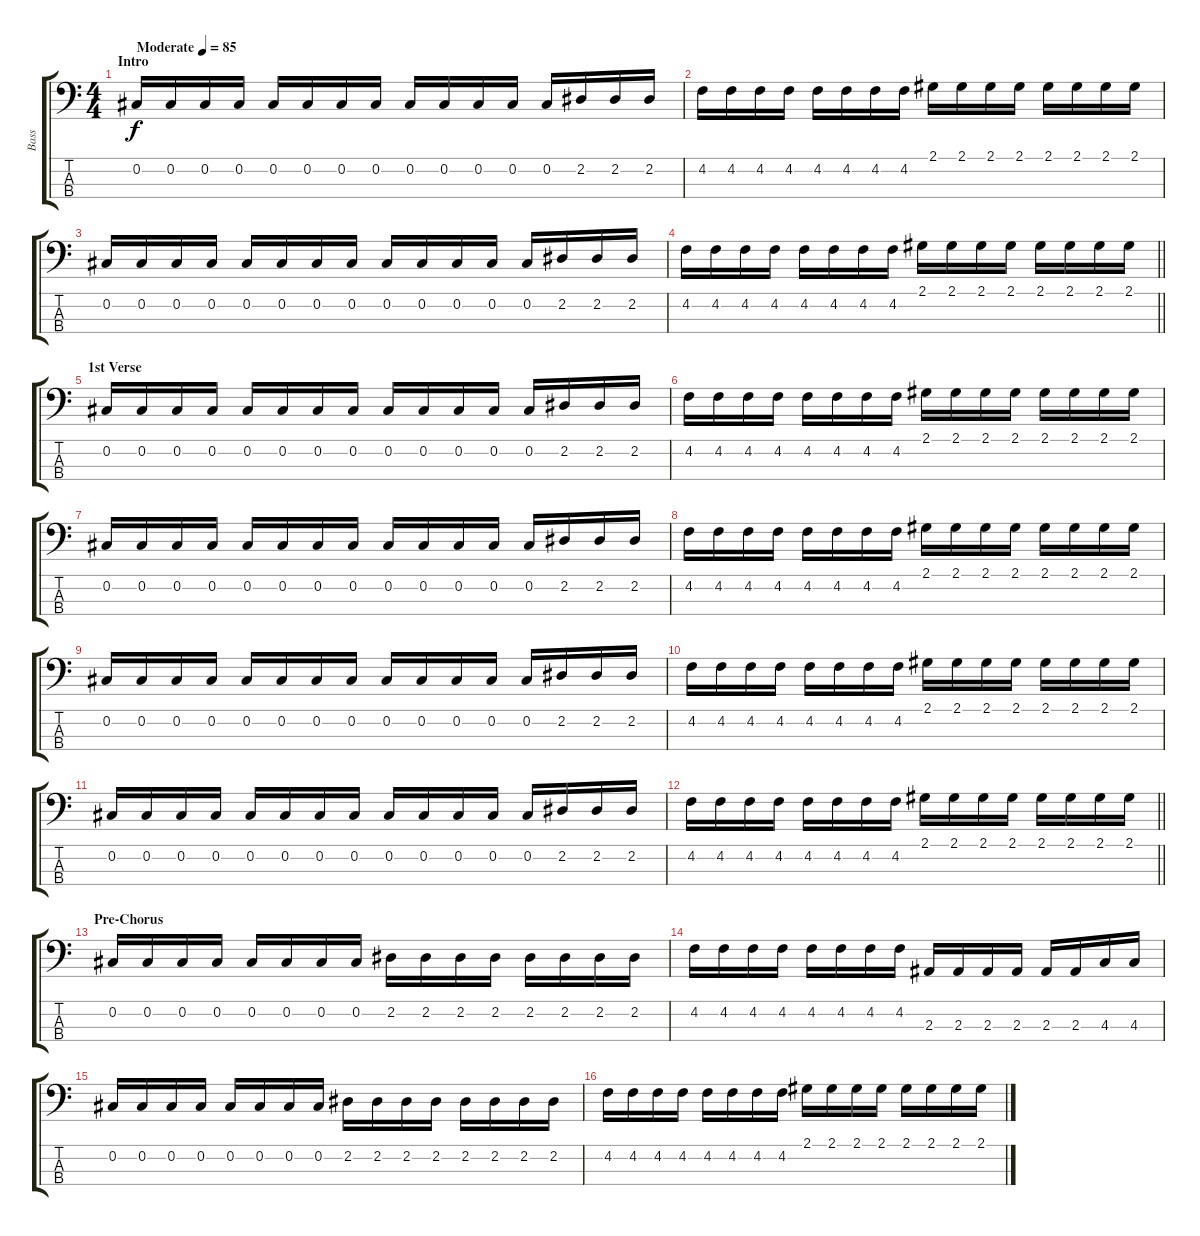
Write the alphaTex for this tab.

\track ("Bass" "Bass") {instrument electricbasspick}
\staff {score tabs}
\tuning (Gb2 Db2 Ab1 Db1) {hide}
\ts (4 4)
\section ("" "Intro")
\tempo (85 "Moderate")
\clef f4
\ks c
0.2.16{dy f instrument electricbasspick} 0.2.16 0.2.16 0.2.16 0.2.16 0.2.16 0.2.16 0.2.16 0.2.16 0.2.16 0.2.16 0.2.16 0.2.16 2.2.16 2.2.16 2.2.16 |
4.2.16 4.2.16 4.2.16 4.2.16 4.2.16 4.2.16 4.2.16 4.2.16 2.1.16 2.1.16 2.1.16 2.1.16 2.1.16 2.1.16 2.1.16 2.1.16 |
0.2.16 0.2.16 0.2.16 0.2.16 0.2.16 0.2.16 0.2.16 0.2.16 0.2.16 0.2.16 0.2.16 0.2.16 0.2.16 2.2.16 2.2.16 2.2.16 |
\barLineRight lightlight
4.2.16 4.2.16 4.2.16 4.2.16 4.2.16 4.2.16 4.2.16 4.2.16 2.1.16 2.1.16 2.1.16 2.1.16 2.1.16 2.1.16 2.1.16 2.1.16 |
\section ("" "1st Verse")
0.2.16 0.2.16 0.2.16 0.2.16 0.2.16 0.2.16 0.2.16 0.2.16 0.2.16 0.2.16 0.2.16 0.2.16 0.2.16 2.2.16 2.2.16 2.2.16 |
4.2.16 4.2.16 4.2.16 4.2.16 4.2.16 4.2.16 4.2.16 4.2.16 2.1.16 2.1.16 2.1.16 2.1.16 2.1.16 2.1.16 2.1.16 2.1.16 |
0.2.16 0.2.16 0.2.16 0.2.16 0.2.16 0.2.16 0.2.16 0.2.16 0.2.16 0.2.16 0.2.16 0.2.16 0.2.16 2.2.16 2.2.16 2.2.16 |
4.2.16 4.2.16 4.2.16 4.2.16 4.2.16 4.2.16 4.2.16 4.2.16 2.1.16 2.1.16 2.1.16 2.1.16 2.1.16 2.1.16 2.1.16 2.1.16 |
0.2.16 0.2.16 0.2.16 0.2.16 0.2.16 0.2.16 0.2.16 0.2.16 0.2.16 0.2.16 0.2.16 0.2.16 0.2.16 2.2.16 2.2.16 2.2.16 |
4.2.16 4.2.16 4.2.16 4.2.16 4.2.16 4.2.16 4.2.16 4.2.16 2.1.16 2.1.16 2.1.16 2.1.16 2.1.16 2.1.16 2.1.16 2.1.16 |
0.2.16 0.2.16 0.2.16 0.2.16 0.2.16 0.2.16 0.2.16 0.2.16 0.2.16 0.2.16 0.2.16 0.2.16 0.2.16 2.2.16 2.2.16 2.2.16 |
\barLineRight lightlight
4.2.16 4.2.16 4.2.16 4.2.16 4.2.16 4.2.16 4.2.16 4.2.16 2.1.16 2.1.16 2.1.16 2.1.16 2.1.16 2.1.16 2.1.16 2.1.16 |
\section ("" "Pre-Chorus")
0.2.16 0.2.16 0.2.16 0.2.16 0.2.16 0.2.16 0.2.16 0.2.16 2.2.16 2.2.16 2.2.16 2.2.16 2.2.16 2.2.16 2.2.16 2.2.16 |
4.2.16 4.2.16 4.2.16 4.2.16 4.2.16 4.2.16 4.2.16 4.2.16 2.3.16 2.3.16 2.3.16 2.3.16 2.3.16 2.3.16 4.3.16 4.3.16 |
0.2.16 0.2.16 0.2.16 0.2.16 0.2.16 0.2.16 0.2.16 0.2.16 2.2.16 2.2.16 2.2.16 2.2.16 2.2.16 2.2.16 2.2.16 2.2.16 |
4.2.16 4.2.16 4.2.16 4.2.16 4.2.16 4.2.16 4.2.16 4.2.16 2.1.16 2.1.16 2.1.16 2.1.16 2.1.16 2.1.16 2.1.16 2.1.16
